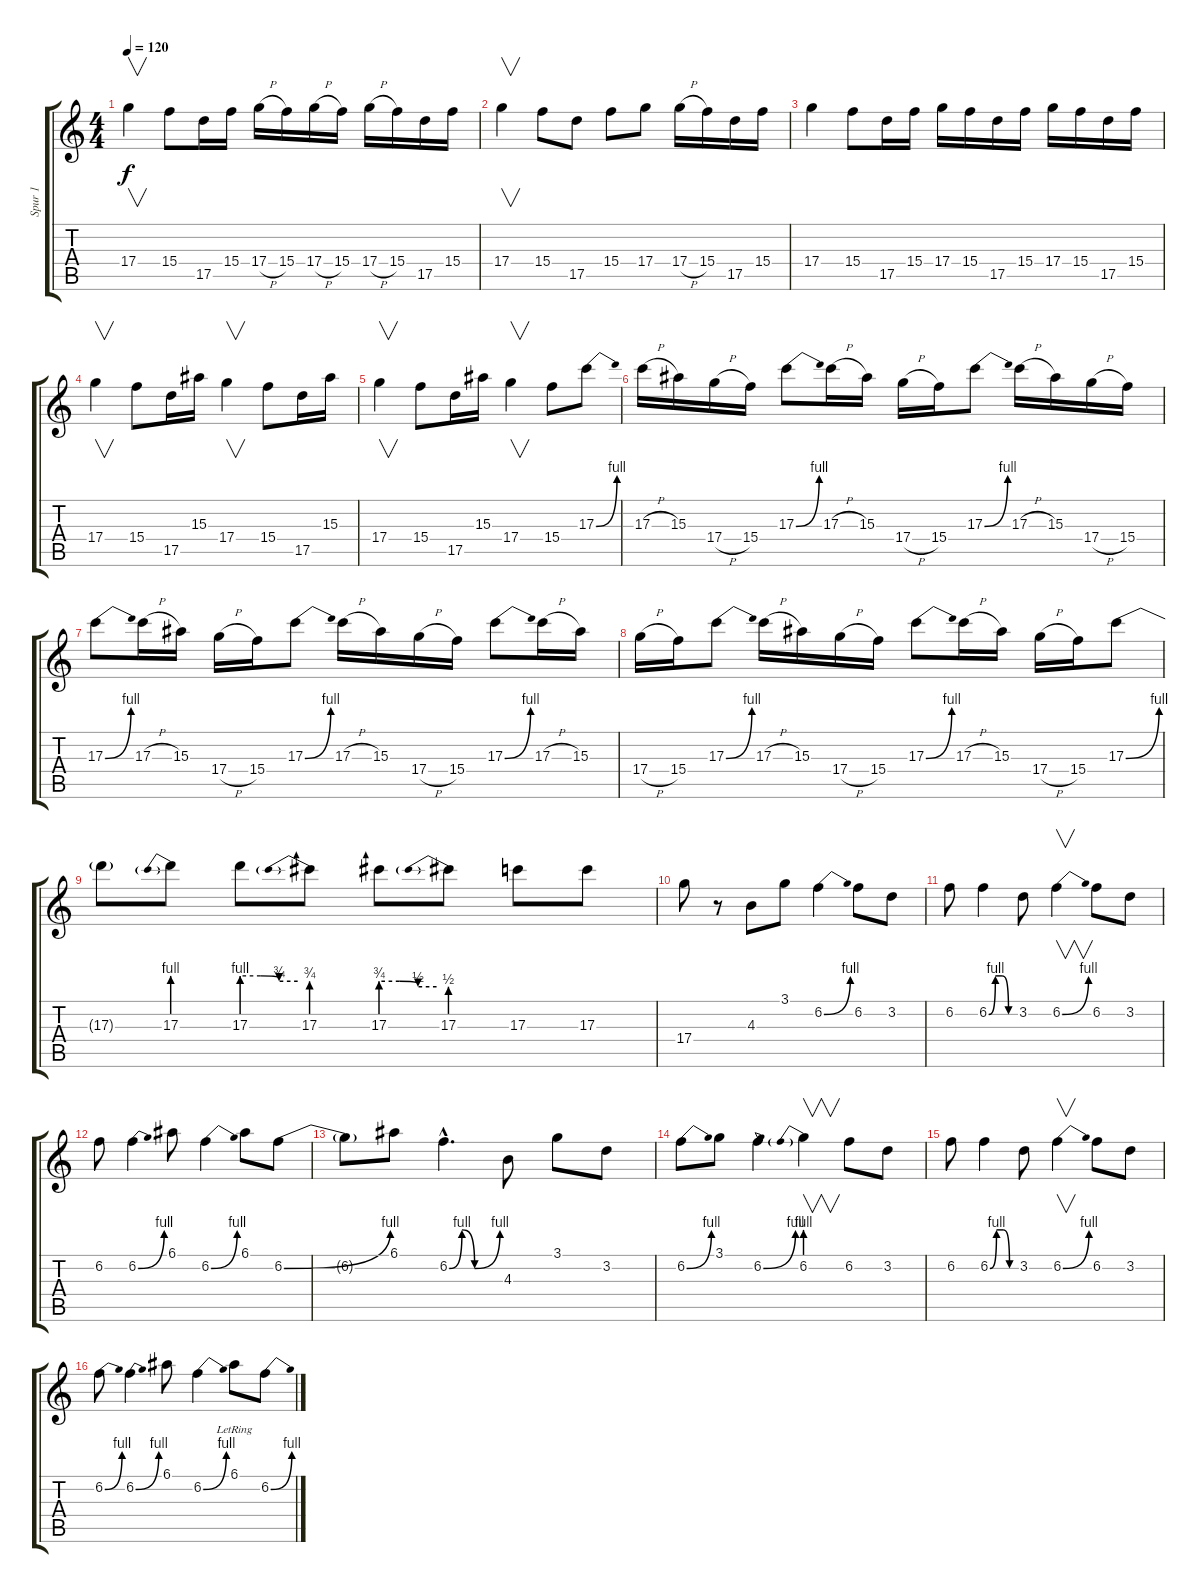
\track ("Spur 1" "Spur 1") {instrument overdrivenguitar}
\staff {score tabs}
\tuning (E4 B3 G3 D3 A2 E2) {hide}
\ts (4 4)
\tempo 120
\clef g2
\ks c
17.4.4{v dy f} 15.4.8 17.5.16 15.4.16 17.4{h}.16 15.4.16 17.4{h}.16 15.4.16 17.4{h}.16 15.4.16 17.5.16 15.4.16 |
17.4.4{v} 15.4.8 17.5.8 15.4.8 17.4.8 17.4{h}.16 15.4.16 17.5.16 15.4.16 |
17.4.4 15.4.8 17.5.16 15.4.16 17.4.16 15.4.16 17.5.16 15.4.16 17.4.16 15.4.16 17.5.16 15.4.16 |
17.4.4{v} 15.4.8 17.5.16 15.3.16 17.4.4{v} 15.4.8 17.5.16 15.3.16 |
17.4.4{v} 15.4.8 17.5.16 15.3.16 17.4.4{v} 15.4.8 17.3{be (bend 0 0 60 4)}.8 |
17.3{h}.16 15.3.16 17.4{h}.16 15.4.16 17.3{be (bend 0 0 60 4)}.8 17.3{h}.16 15.3.16 17.4{h}.16 15.4.16 17.3{be (bend 0 0 60 4)}.8 17.3{h}.16 15.3.16 17.4{h}.16 15.4.16 |
17.3{be (bend 0 0 60 4)}.8 17.3{h}.16 15.3.16 17.4{h}.16 15.4.16 17.3{be (bend 0 0 60 4)}.8 17.3{h}.16 15.3.16 17.4{h}.16 15.4.16 17.3{be (bend 0 0 60 4)}.8 17.3{h}.16 15.3.16 |
17.4{h}.16 15.4.16 17.3{be (bend 0 0 60 4)}.8 17.3{h}.16 15.3.16 17.4{h}.16 15.4.16 17.3{be (bend 0 0 60 4)}.8 17.3{h}.16 15.3.16 17.4{h}.16 15.4.16 17.3{be (bend 0 0 60 4)}.8 |
17.3{t}.8 17.3{be (prebend 0 4 60 4)}.8 17.3{be (custom 0 4 20 4 40 3 60 3)}.8 17.3{be (prebend 0 3 60 3)}.8 17.3{be (custom 0 3 20 3 40 2 60 2)}.8 17.3{be (prebend 0 2 60 2)}.8 17.3.8 17.3.8 |
17.4.8 r.8 4.3.8 3.1.8 6.2{be (bend 0 0 60 4)}.4 6.2.8 3.2.8 |
6.2.8 6.2{be (custom 0 0 15 4 30 4 45 0 60 0)}.4 3.2.8 6.2{be (bend 0 0 60 4)}.4{v} 6.2.8 3.2.8 |
6.2.8 6.2{be (bend 0 0 60 4)}.4 6.1.8 6.2{be (bend 0 0 60 4)}.4 6.1.8 6.2{be (bend 0 0 60 4)}.8 |
6.2{t}.8 6.1.8 6.2{be (custom 0 0 15 4 30 0 60 4) hac}.4{d} 4.3.8 3.1.8 3.2.8 |
6.2{be (bend 0 0 60 4)}.8 3.1.8 6.2{be (bend 0 0 60 4)}.4 6.2{be (prebend 0 4 60 4)}.4{v} 6.2.8 3.2.8 |
6.2.8 6.2{be (custom 0 0 15 4 30 4 45 0 60 0)}.4 3.2.8 6.2{be (bend 0 0 60 4)}.4{v} 6.2.8 3.2.8 |
6.2{be (bend 0 0 60 4)}.8 6.2{be (bend 0 0 60 4)}.4 6.1.8 6.2{be (bend 0 0 60 4)}.4 6.1{lr}.8 6.2{be (bend 0 0 60 4)}.8
